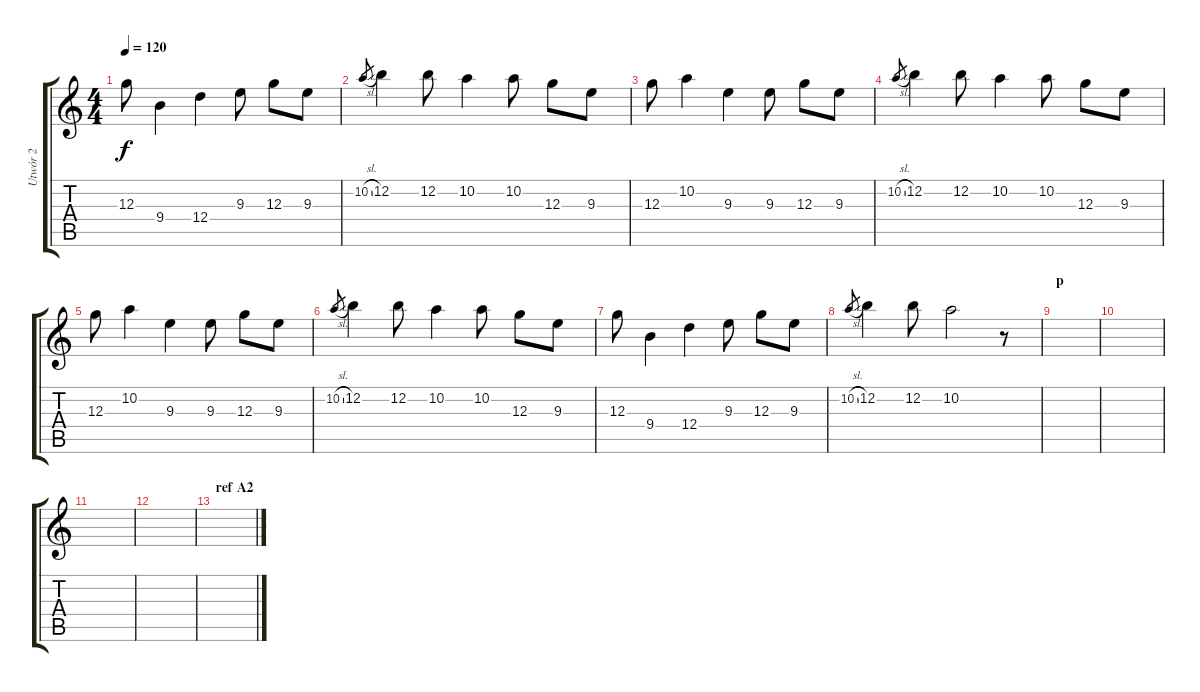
\track ("Utwór 2" "Utwór 2") {instrument acousticguitarsteel}
\staff {score tabs}
\tuning (E4 B3 G3 D3 A2 E2) {hide}
\ts (4 4)
\tempo 120
\clef g2
\ks c
12.3.8{dy f} 9.4.4 12.4.4 9.3.8 12.3.8 9.3.8 |
10.2{sl}.8{gr} 12.2.4 12.2.8 10.2.4 10.2.8 12.3.8 9.3.8 |
12.3.8 10.2.4 9.3.4 9.3.8 12.3.8 9.3.8 |
10.2{sl}.8{gr} 12.2.4 12.2.8 10.2.4 10.2.8 12.3.8 9.3.8 |
12.3.8 10.2.4 9.3.4 9.3.8 12.3.8 9.3.8 |
10.2{sl}.8{gr} 12.2.4 12.2.8 10.2.4 10.2.8 12.3.8 9.3.8 |
12.3.8 9.4.4 12.4.4 9.3.8 12.3.8 9.3.8 |
10.2{sl}.8{gr} 12.2.4 12.2.8 10.2.2 r.8 |
\section ("" "p")
|
|
|
|
\section ("" "ref A2")
